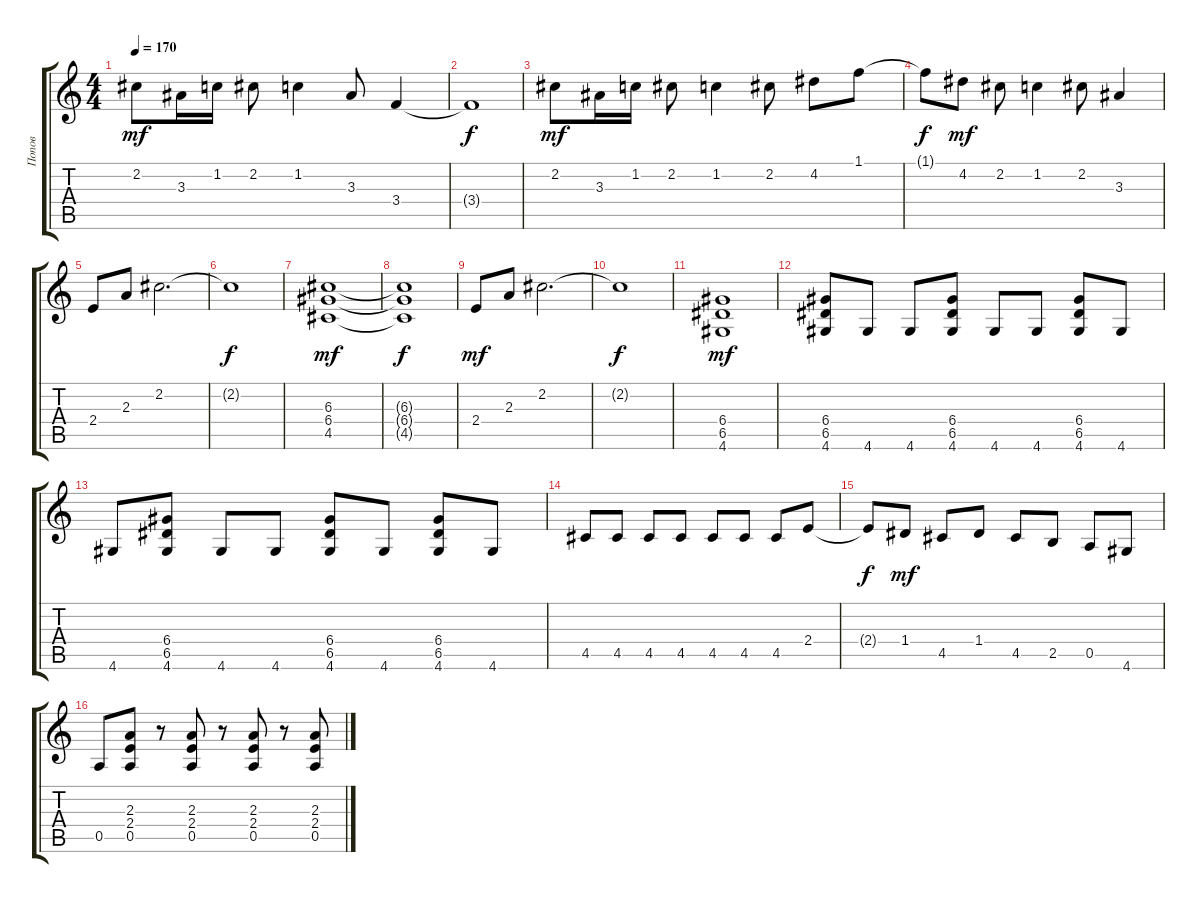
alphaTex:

\track ("Попов" "Попов") {instrument distortionguitar}
\staff {score tabs}
\tuning (E4 B3 G3 D3 A2 E2) {hide}
\ts (4 4)
\tempo 170
\clef g2
\ks c
2.2.8{dy mf} 3.3.16 1.2.16 2.2.8 1.2.4 3.3.8 3.4.4 |
3.4{t}.1{dy f} |
2.2.8{dy mf} 3.3.16 1.2.16 2.2.8 1.2.4 2.2.8 4.2.8 1.1.8 |
1.1{t}.8{dy f} 4.2.8{dy mf} 2.2.8 1.2.4 2.2.8 3.3.4 |
2.4.8 2.3.8 2.2.2{d} |
2.2{t}.1{dy f} |
(6.3 6.4 4.5).1{dy mf} |
(6.3{t} 6.4{t} 4.5{t}).1{dy f} |
2.4.8{dy mf} 2.3.8 2.2.2{d} |
2.2{t}.1{dy f} |
(6.4 6.5 4.6).1{dy mf} |
(6.4 6.5 4.6).8 4.6.8 4.6.8 (6.4 6.5 4.6).8 4.6.8 4.6.8 (6.4 6.5 4.6).8 4.6.8 |
4.6.8 (6.4 6.5 4.6).8 4.6.8 4.6.8 (6.4 6.5 4.6).8 4.6.8 (6.4 6.5 4.6).8 4.6.8 |
4.5.8 4.5.8 4.5.8 4.5.8 4.5.8 4.5.8 4.5.8 2.4.8 |
2.4{t}.8{dy f} 1.4.8{dy mf} 4.5.8 1.4.8 4.5.8 2.5.8 0.5.8 4.6.8 |
0.5.8 (2.3 2.4 0.5).8 r.8 (2.3 2.4 0.5).8 r.8 (2.3 2.4 0.5).8 r.8 (2.3 2.4 0.5).8
